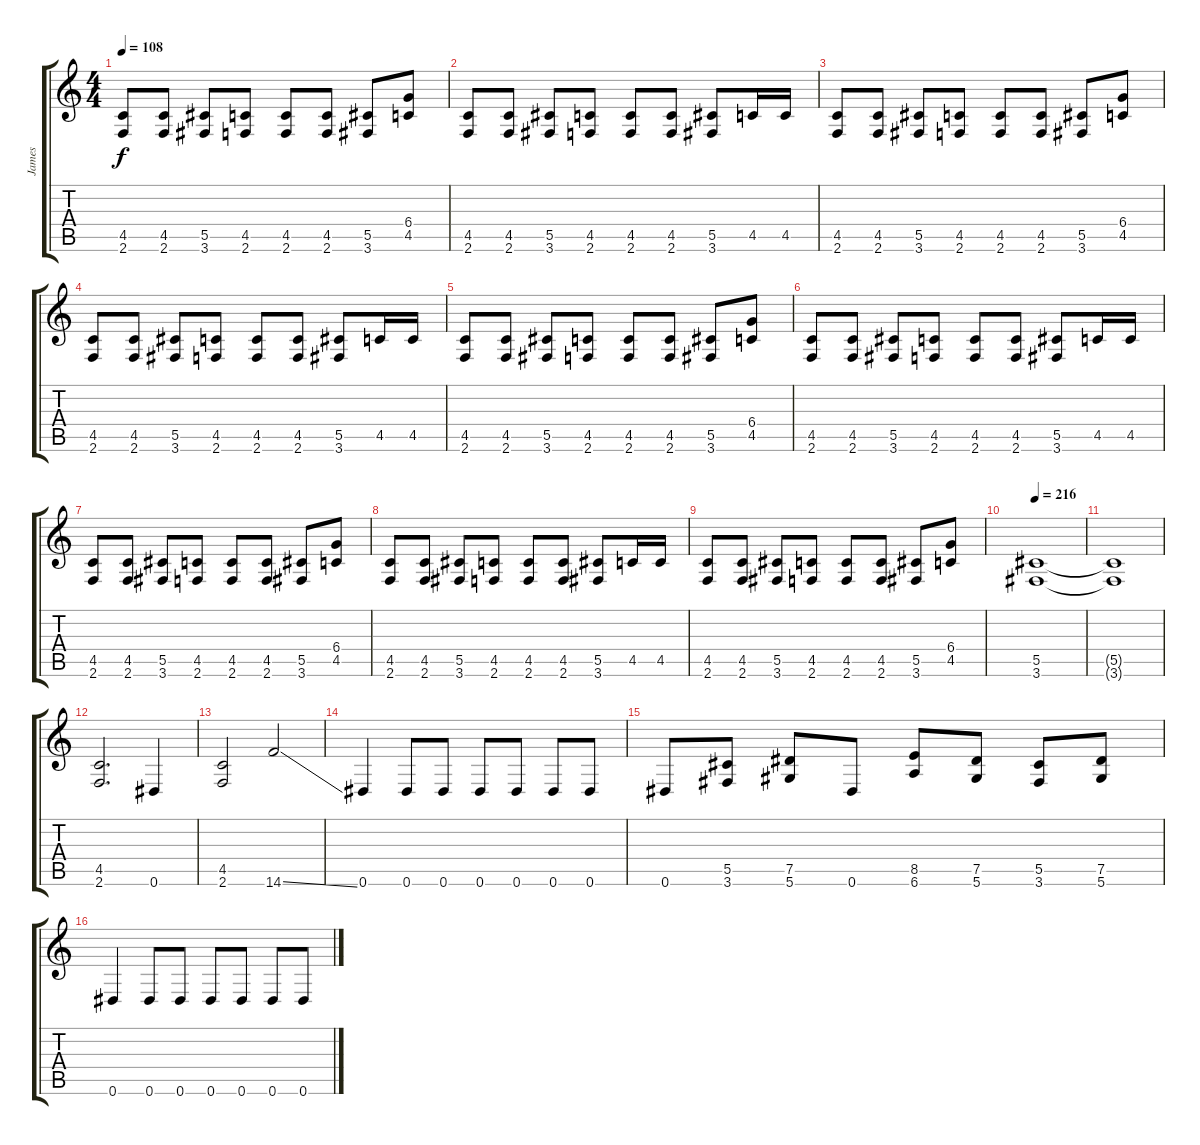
\track ("James" "James") {instrument distortionguitar}
\staff {score tabs}
\tuning (Eb4 Bb3 Gb3 Db3 Ab2 Eb2) {hide}
\ts (4 4)
\tempo 108
\clef g2
\ks c
(4.5 2.6).8{dy f} (4.5 2.6).8 (5.5 3.6).8 (4.5 2.6).8 (4.5 2.6).8 (4.5 2.6).8 (5.5 3.6).8 (6.4 4.5).8 |
(4.5 2.6).8 (4.5 2.6).8 (5.5 3.6).8 (4.5 2.6).8 (4.5 2.6).8 (4.5 2.6).8 (5.5 3.6).8 4.5.16 4.5.16 |
(4.5 2.6).8 (4.5 2.6).8 (5.5 3.6).8 (4.5 2.6).8 (4.5 2.6).8 (4.5 2.6).8 (5.5 3.6).8 (6.4 4.5).8 |
(4.5 2.6).8 (4.5 2.6).8 (5.5 3.6).8 (4.5 2.6).8 (4.5 2.6).8 (4.5 2.6).8 (5.5 3.6).8 4.5.16 4.5.16 |
(4.5 2.6).8 (4.5 2.6).8 (5.5 3.6).8 (4.5 2.6).8 (4.5 2.6).8 (4.5 2.6).8 (5.5 3.6).8 (6.4 4.5).8 |
(4.5 2.6).8 (4.5 2.6).8 (5.5 3.6).8 (4.5 2.6).8 (4.5 2.6).8 (4.5 2.6).8 (5.5 3.6).8 4.5.16 4.5.16 |
(4.5 2.6).8 (4.5 2.6).8 (5.5 3.6).8 (4.5 2.6).8 (4.5 2.6).8 (4.5 2.6).8 (5.5 3.6).8 (6.4 4.5).8 |
(4.5 2.6).8 (4.5 2.6).8 (5.5 3.6).8 (4.5 2.6).8 (4.5 2.6).8 (4.5 2.6).8 (5.5 3.6).8 4.5.16 4.5.16 |
(4.5 2.6).8 (4.5 2.6).8 (5.5 3.6).8 (4.5 2.6).8 (4.5 2.6).8 (4.5 2.6).8 (5.5 3.6).8 (6.4 4.5).8 |
\tempo 216
(5.5 3.6).1 |
(5.5{t} 3.6{t}).1 |
(4.5 2.6).2{d} 0.6.4 |
(4.5 2.6).2 14.6{ss}.2 |
0.6.4 0.6.8 0.6.8 0.6.8 0.6.8 0.6.8 0.6.8 |
0.6.8 (5.5 3.6).8 (7.5 5.6).8 0.6.8 (8.5 6.6).8 (7.5 5.6).8 (5.5 3.6).8 (7.5 5.6).8 |
0.6.4 0.6.8 0.6.8 0.6.8 0.6.8 0.6.8 0.6.8
